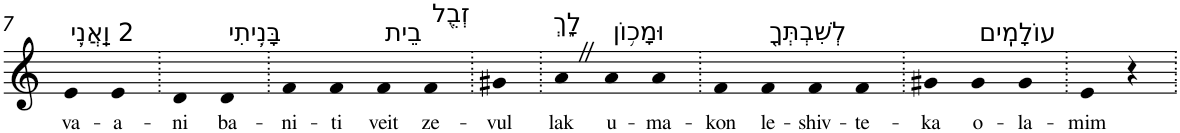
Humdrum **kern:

**kern	**text
*part1	*part1
*staff1	*staff1
*I"Piano	*
*I'Pno	*
!!LO:PB:g=z
*clefG2	*
*k[]	*
=7	=7
!LO:TX:a:t=2 וַֽאֲנִ֛י	!
!	!LO:LY:b
4e	va-
!	!LO:LY:b
4e	-a-
=8.	=8.
!	!LO:LY:b
4d	-ni
!LO:TX:a:t=בָּנִ֥יתִי	!
!	!LO:LY:b
4d	ba-
=9.	=9.
!	!LO:LY:b
4f	-ni-
!	!LO:LY:b
4f	-ti
!LO:TX:a:t=בֵית	!
!	!LO:LY:b
4f	veit
!LO:TX:a:t=זְבֻ֖ל	!
!	!LO:LY:b
4f	ze-
=10.	=10.
!	!LO:LY:b
4g#X	-vul
=11.	=11.
!LO:TX:a:t=לָ֑ךְ	!
!	!LO:LY:b
4aZ	lak
!LO:TX:a:t=וּמָכ֥וֹן	!
!	!LO:LY:b
4a	u-
!	!LO:LY:b
4a	-ma-
=12.	=12.
!	!LO:LY:b
4f	-kon
!LO:TX:a:t=לְשִׁבְתְּךָ֖	!
!	!LO:LY:b
4f	le-
!	!LO:LY:b
4f	-shiv-
!	!LO:LY:b
4f	-te-
=13.	=13.
!	!LO:LY:b
4g#X	-ka
!LO:TX:a:t=עוֹלָמִֽים	!
!	!LO:LY:b
4g#	o-
!	!LO:LY:b
4g#	-la-
=14.	=14.
!	!LO:LY:b
4e	-mim
4r	.
=.	=.
*-	*-
